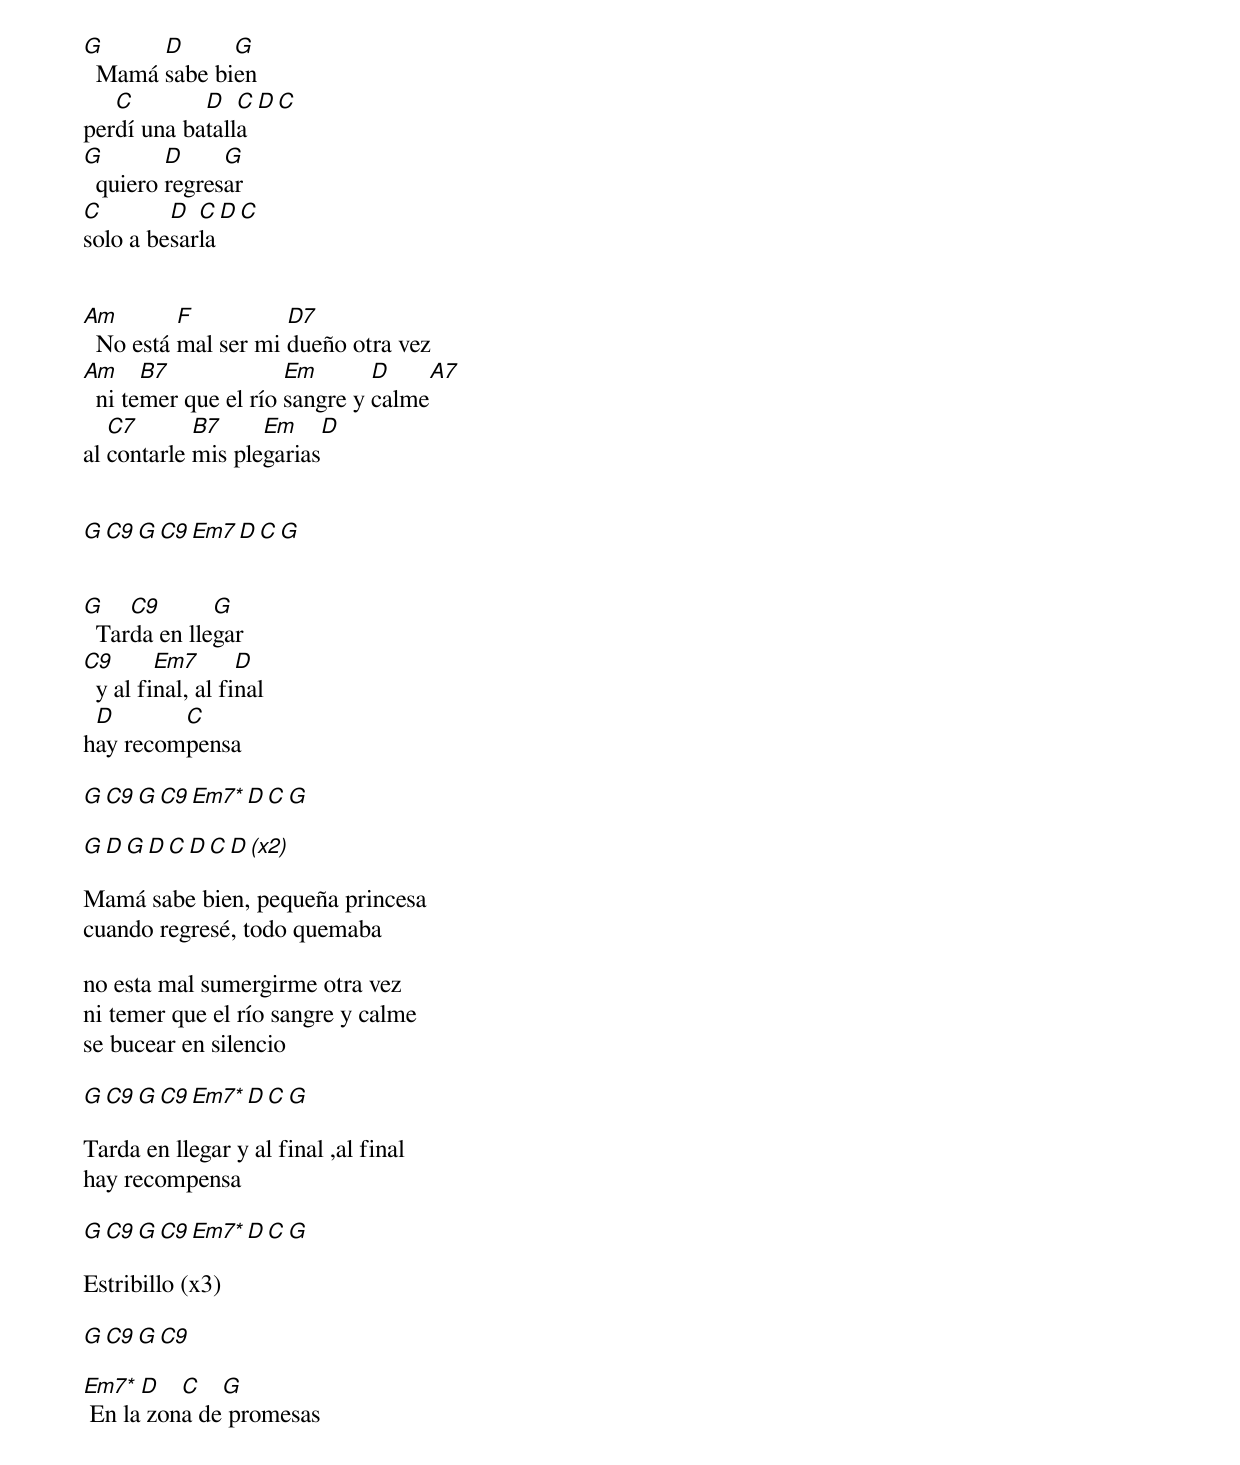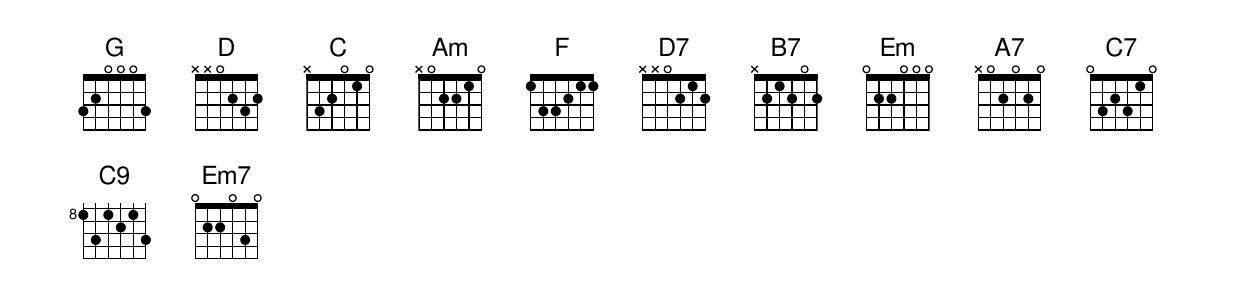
G      D      G
  Mamá sabe bien
   C        D   C   D   C
perdí una batalla
G        D     G
  quiero regresar
C        D  C   D   C
solo a besarla


Am        F          D7
  No está mal ser mi dueño otra vez
Am     B7             Em       D     A7
  ni temer que el río sangre y calme
   C7       B7     Em     D
al contarle mis plegarias


G    C9   G   C9   Em7  D   C   G


G    C9       G
  Tarda en llegar
C9       Em7       D
  y al final, al final
 D       C
hay recompensa

G    C9   G   C9   Em7*  D   C   G

G D G D C D C D (x2)

Mamá sabe bien, pequeña princesa
cuando regresé, todo quemaba

no esta mal sumergirme otra vez
ni temer que el río sangre y calme
se bucear en silencio

G    C9   G   C9   Em7*  D   C   G

Tarda en llegar y al final ,al final
hay recompensa

G    C9   G   C9   Em7*  D   C   G

Estribillo (x3)

G    C9   G   C9

Em7*  D   C   G
 En la zona de promesas
